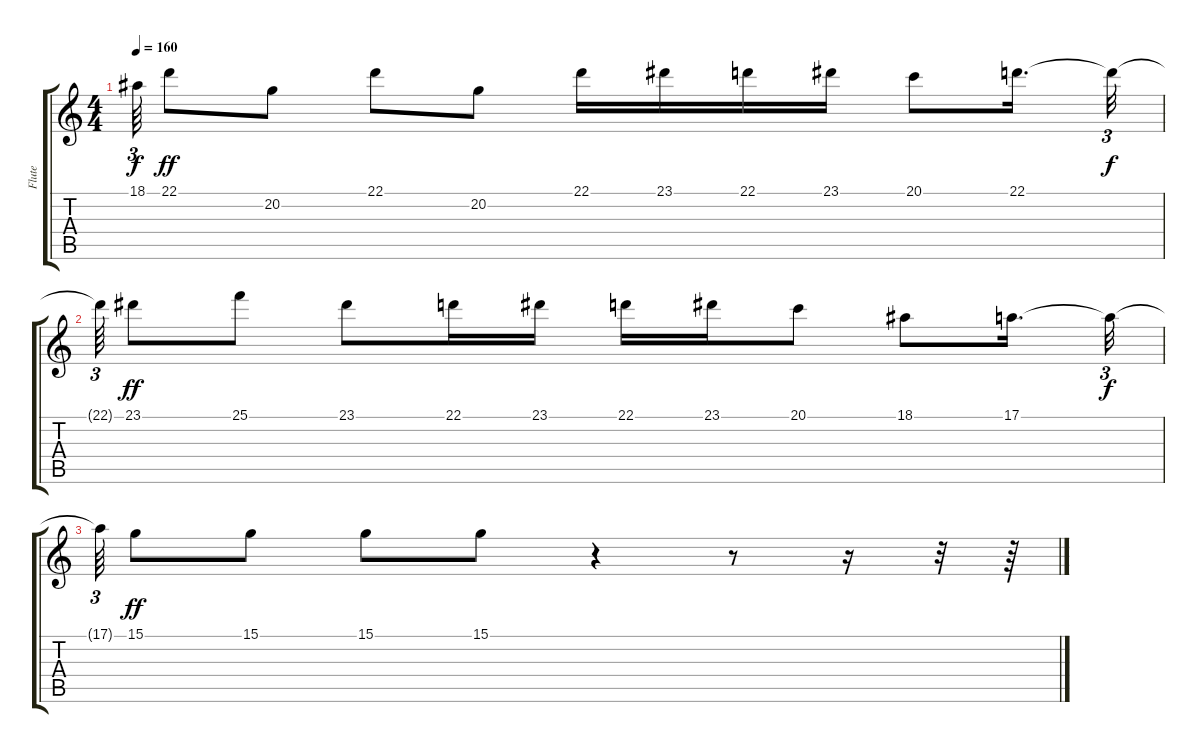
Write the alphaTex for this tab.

\track ("Flute" "Flute") {instrument piccolo}
\staff {score tabs}
\tuning (E4 B3 G3 D3 A2 E2) {hide}
\ts (4 4)
\tempo 160
\clef g2
\ks c
18.1{t}.64{tu (3 2) dy f} 22.1.8{dy ff} 20.2.8 22.1.8 20.2.8 22.1.16 23.1.16 22.1.16 23.1.16 20.1.8 22.1.16{d} 22.1{t}.32{tu (3 2) dy f} |
22.1{t}.64{tu (3 2)} 23.1.8{dy ff} 25.1.8 23.1.8 22.1.16 23.1.16 22.1.16 23.1.16 20.1.8 18.1.8 17.1.16{d} 17.1{t}.32{tu (3 2) dy f} |
17.1{t}.64{tu (3 2)} 15.1.8{dy ff} 15.1.8 15.1.8 15.1.8 r.4 r.8 r.16 r.32 r.64
